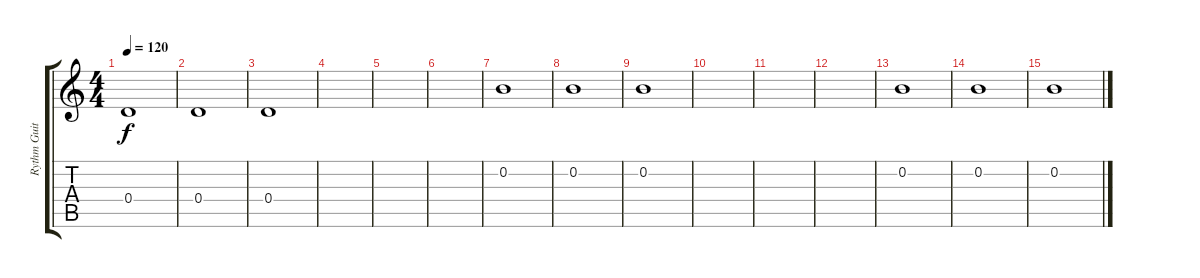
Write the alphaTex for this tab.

\track ("Rythm Guitar" "Rythm Guit") {instrument overdrivenguitar}
\staff {score tabs}
\tuning (E4 B3 G3 D3 A2 E2) {hide}
\ts (4 4)
\tempo 120
\clef g2
\ks c
0.4.1{dy f} |
0.4.1 |
0.4.1 |
|
|
|
0.2.1 |
0.2.1 |
0.2.1 |
|
|
|
0.2.1 |
0.2.1 |
0.2.1
